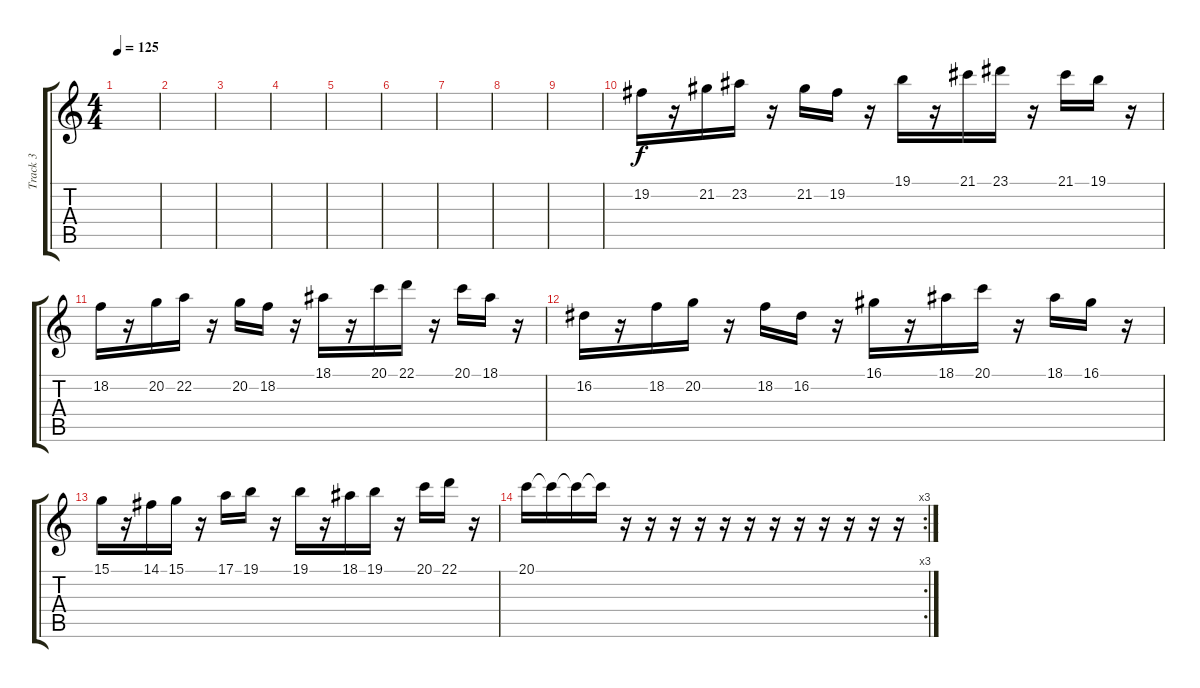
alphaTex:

\track ("Track 3" "Track 3") {instrument flute}
\staff {score tabs}
\tuning (E4 B3 G3 D3 A2 E2) {hide}
\ts (4 4)
\tempo 125
\clef g2
\ks c
|
|
|
|
|
|
|
|
|
19.2.16 r.16 21.2.16 23.2.16 r.16 21.2.16 19.2.16 r.16 19.1.16 r.16 21.1.16 23.1.16 r.16 21.1.16 19.1.16 r.16 |
18.2.16 r.16 20.2.16 22.2.16 r.16 20.2.16 18.2.16 r.16 18.1.16 r.16 20.1.16 22.1.16 r.16 20.1.16 18.1.16 r.16 |
16.2.16 r.16 18.2.16 20.2.16 r.16 18.2.16 16.2.16 r.16 16.1.16 r.16 18.1.16 20.1.16 r.16 18.1.16 16.1.16 r.16 |
15.1.16 r.16 14.1.16 15.1.16 r.16 17.1.16 19.1.16 r.16 19.1.16 r.16 18.1.16 19.1.16 r.16 20.1.16 22.1.16 r.16 |
\rc 3
20.1.16 20.1{t}.16 20.1{t}.16 20.1{t}.16 r.16 r.16 r.16 r.16 r.16 r.16 r.16 r.16 r.16 r.16 r.16 r.16
